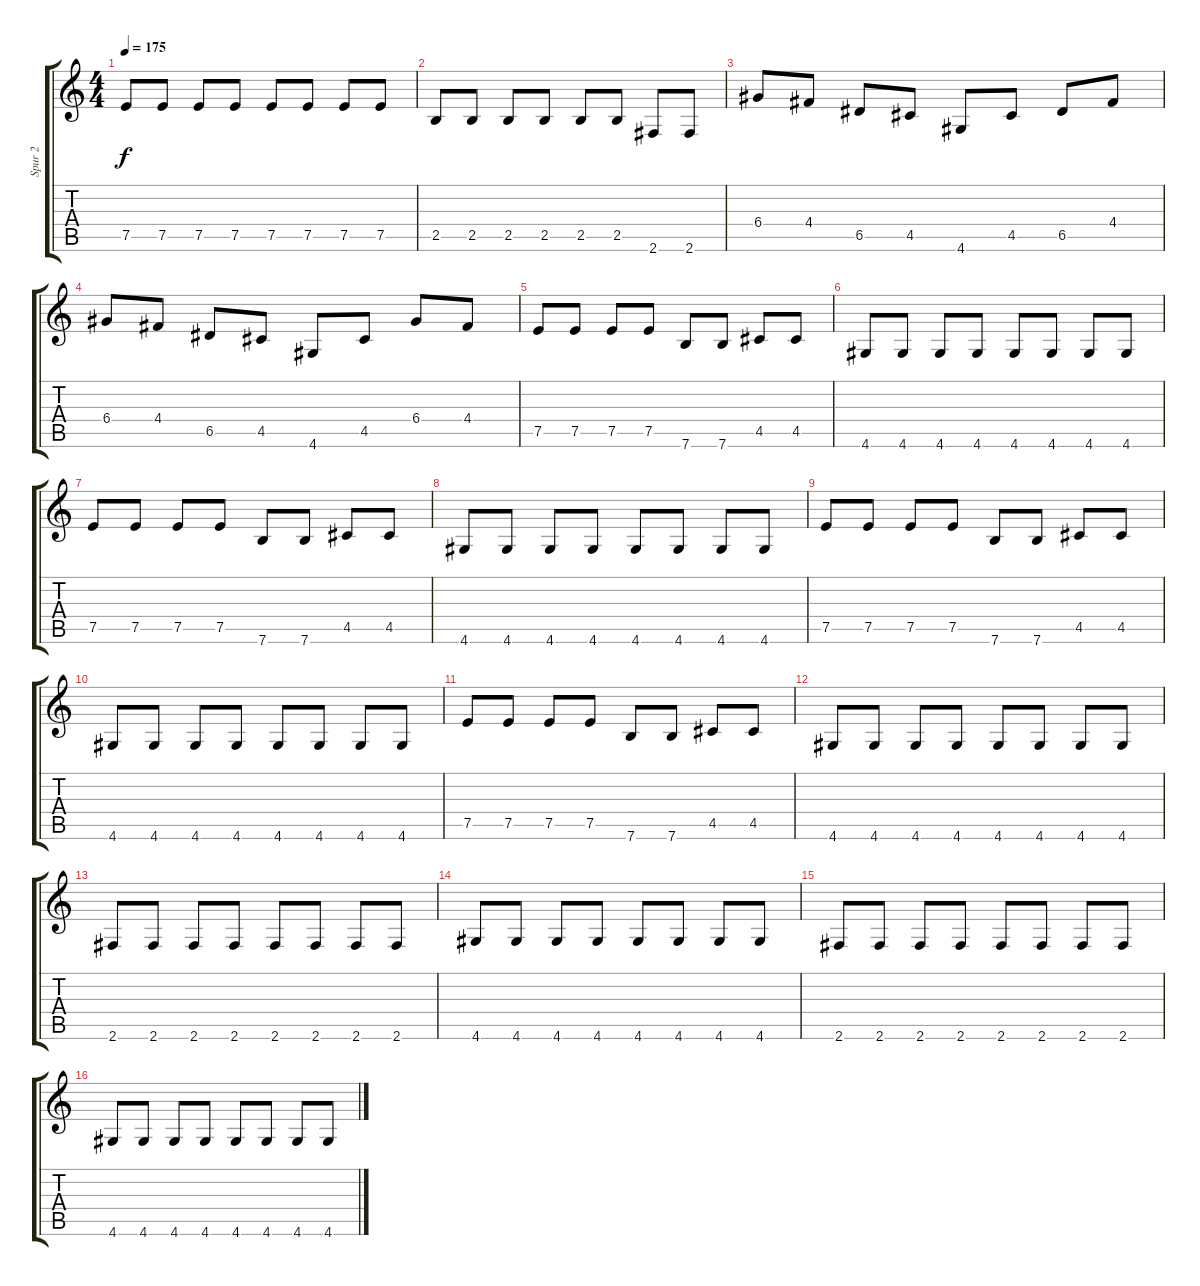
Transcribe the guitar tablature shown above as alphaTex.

\track ("Spur 2" "Spur 2") {instrument electricbasspick}
\staff {score tabs}
\tuning (E4 B3 G3 D3 A2 E2) {hide}
\ts (4 4)
\tempo 175
\clef g2
\ks c
7.5.8{dy f} 7.5.8 7.5.8 7.5.8 7.5.8 7.5.8 7.5.8 7.5.8 |
2.5.8 2.5.8 2.5.8 2.5.8 2.5.8 2.5.8 2.6.8 2.6.8 |
6.4.8 4.4.8 6.5.8 4.5.8 4.6.8 4.5.8 6.5.8 4.4.8 |
6.4.8 4.4.8 6.5.8 4.5.8 4.6.8 4.5.8 6.4.8 4.4.8 |
7.5.8 7.5.8 7.5.8 7.5.8 7.6.8 7.6.8 4.5.8 4.5.8 |
4.6.8 4.6.8 4.6.8 4.6.8 4.6.8 4.6.8 4.6.8 4.6.8 |
7.5.8 7.5.8 7.5.8 7.5.8 7.6.8 7.6.8 4.5.8 4.5.8 |
4.6.8 4.6.8 4.6.8 4.6.8 4.6.8 4.6.8 4.6.8 4.6.8 |
7.5.8 7.5.8 7.5.8 7.5.8 7.6.8 7.6.8 4.5.8 4.5.8 |
4.6.8 4.6.8 4.6.8 4.6.8 4.6.8 4.6.8 4.6.8 4.6.8 |
7.5.8 7.5.8 7.5.8 7.5.8 7.6.8 7.6.8 4.5.8 4.5.8 |
4.6.8 4.6.8 4.6.8 4.6.8 4.6.8 4.6.8 4.6.8 4.6.8 |
2.6.8 2.6.8 2.6.8 2.6.8 2.6.8 2.6.8 2.6.8 2.6.8 |
4.6.8 4.6.8 4.6.8 4.6.8 4.6.8 4.6.8 4.6.8 4.6.8 |
2.6.8 2.6.8 2.6.8 2.6.8 2.6.8 2.6.8 2.6.8 2.6.8 |
4.6.8 4.6.8 4.6.8 4.6.8 4.6.8 4.6.8 4.6.8 4.6.8
